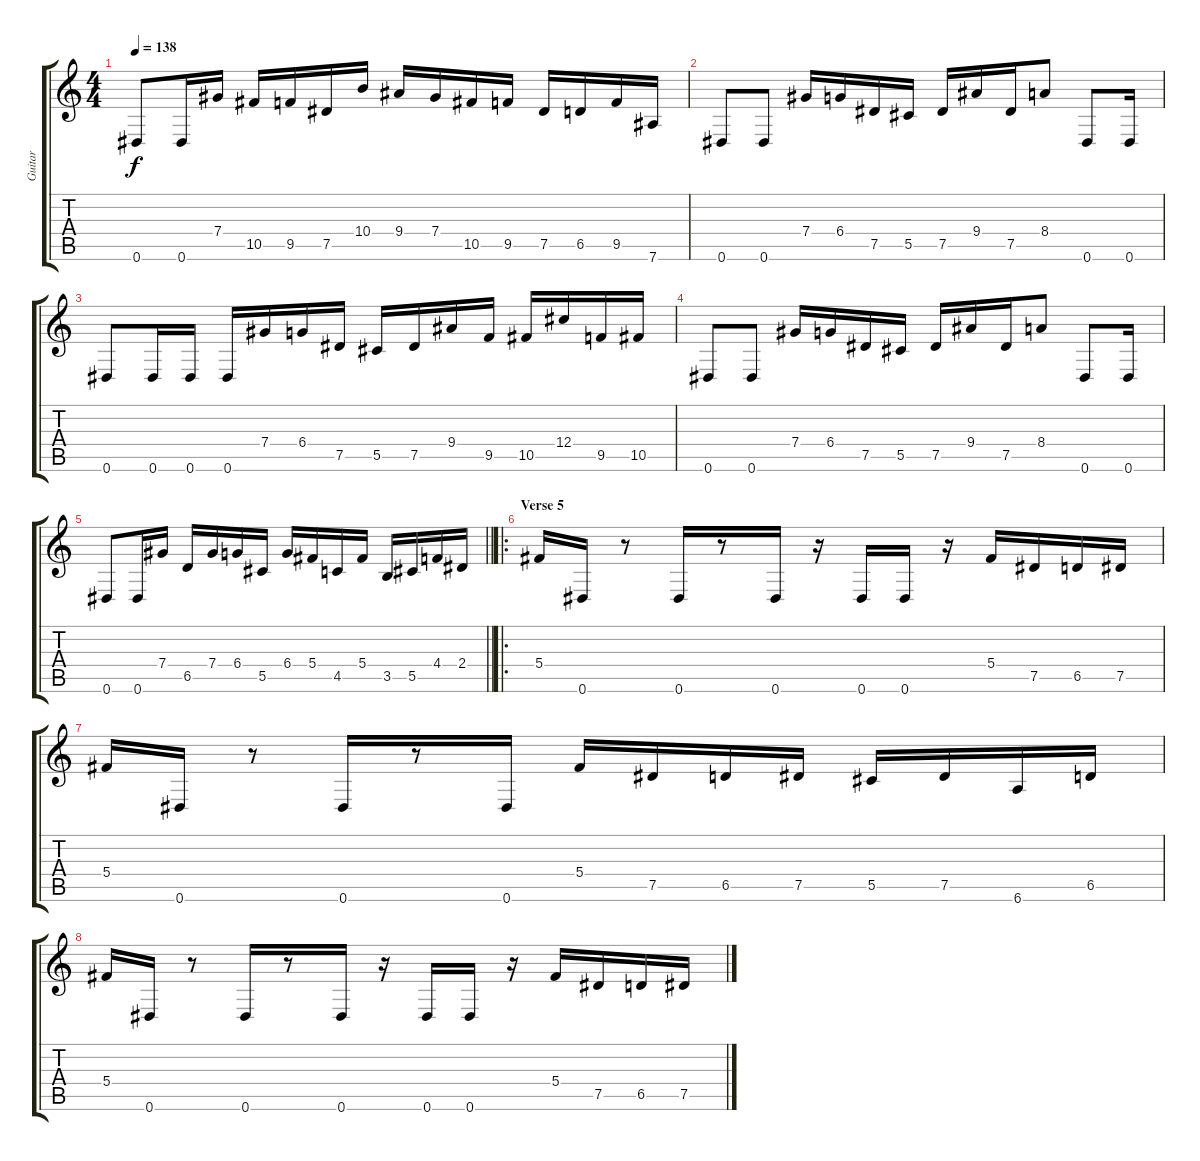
\track ("Guitar" "Guitar") {instrument distortionguitar}
\staff {score tabs}
\tuning (Eb4 Bb3 Gb3 Db3 Ab2 Eb2) {hide}
\ts (4 4)
\tempo 138
\clef g2
\ks c
0.6.8{dy f} 0.6.16 7.4.16 10.5.16 9.5.16 7.5.16 10.4.16 9.4.16 7.4.16 10.5.16 9.5.16 7.5.16 6.5.16 9.5.16 7.6.16 |
0.6.8 0.6.8 7.4.16 6.4.16 7.5.16 5.5.16 7.5.16 9.4.16 7.5.16 8.4.8 0.6.8 0.6.16 |
0.6.8 0.6.16 0.6.16 0.6.16 7.4.16 6.4.16 7.5.16 5.5.16 7.5.16 9.4.16 9.5.16 10.5.16 12.4.16 9.5.16 10.5.16 |
0.6.8 0.6.8 7.4.16 6.4.16 7.5.16 5.5.16 7.5.16 9.4.16 7.5.16 8.4.8 0.6.8 0.6.16 |
\barLineRight lightlight
0.6.8 0.6.16 7.4.16 6.5.16 7.4.16 6.4.16 5.5.16 6.4.16 5.4.16 4.5.16 5.4.16 3.5.16 5.5.16 4.4.16 2.4.16 |
\ro
\section ("" "Verse 5")
5.4.16 0.6.16 r.8 0.6.16 r.8 0.6.16 r.16 0.6.16 0.6.16 r.16 5.4.16 7.5.16 6.5.16 7.5.16 |
5.4.16 0.6.16 r.8 0.6.16 r.8 0.6.16 5.4.16 7.5.16 6.5.16 7.5.16 5.5.16 7.5.16 6.6.16 6.5.16 |
5.4.16 0.6.16 r.8 0.6.16 r.8 0.6.16 r.16 0.6.16 0.6.16 r.16 5.4.16 7.5.16 6.5.16 7.5.16
